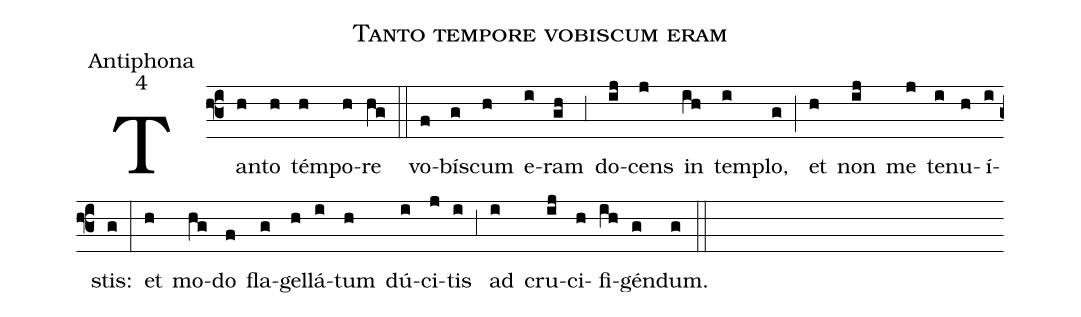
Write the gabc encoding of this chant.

name:Tanto tempore vobiscum eram;
office-part:Antiphona;
mode:4;
%%
(f3) Tan(h)to(h) tém(h)po(h)re(hg) (::) vo(f)bí(g)scum(h) e(i)ram(gh) (;3) do(ij)cens(j) in(ih) tem(i)plo,(g) (;) et(h) non(ij) me(j) te(i)nu(h)í(i)stis:(g) (:) et(h) mo(hg)do(f) fla(g)gel(h)lá(i)tum(h) dú(i)ci(j)tis(i) (;3) ad(i) cru(ij)ci(h)fi(ih)gén(g)dum.(g) (::)
